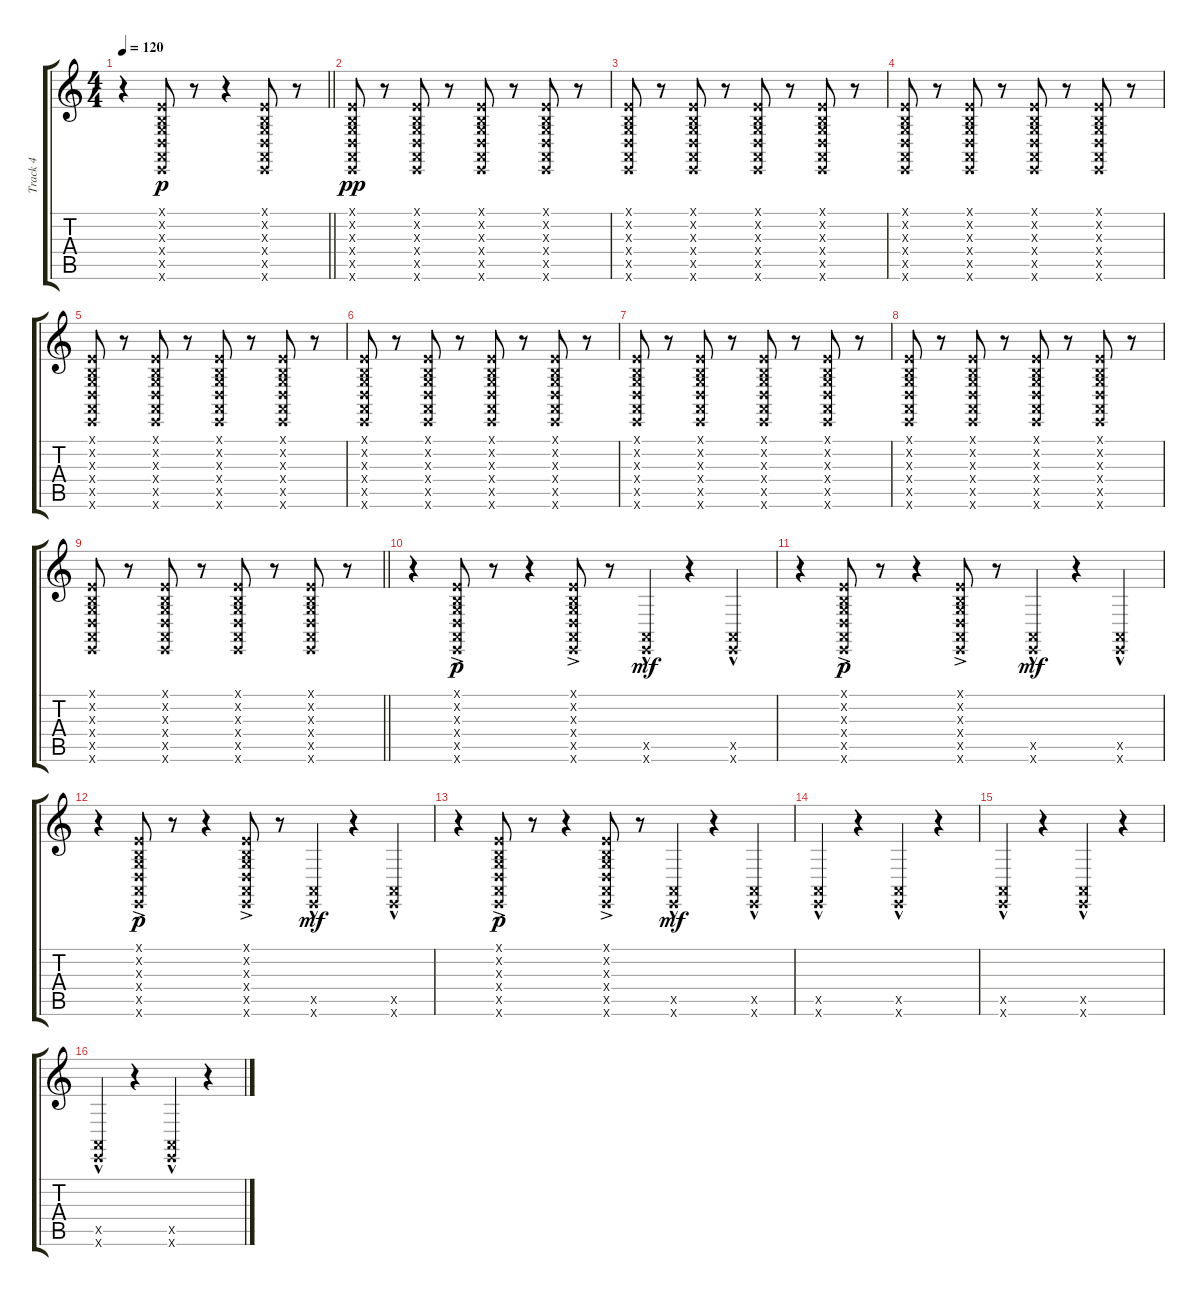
\track ("Track 4" "Track 4") {instrument woodblock}
\staff {score tabs}
\tuning (E4 B3 G3 D3 A2 E2) {hide}
\ts (4 4)
\tempo 120
\clef g2
\barLineRight lightlight
\ks c
r.4{dy p} (0.1{x} 0.2{x} 0.3{x} 0.4{x} 0.5{x} 0.6{x}).8 r.8 r.4 (0.1{x} 0.2{x} 0.3{x} 0.4{x} 0.5{x} 0.6{x}).8 r.8 |
(0.1{x} 0.2{x} 0.3{x} 0.4{x} 0.5{x} 0.6{x}).8{dy pp} r.8 (0.1{x} 0.2{x} 0.3{x} 0.4{x} 0.5{x} 0.6{x}).8 r.8 (0.1{x} 0.2{x} 0.3{x} 0.4{x} 0.5{x} 0.6{x}).8 r.8 (0.1{x} 0.2{x} 0.3{x} 0.4{x} 0.5{x} 0.6{x}).8 r.8 |
(0.1{x} 0.2{x} 0.3{x} 0.4{x} 0.5{x} 0.6{x}).8 r.8 (0.1{x} 0.2{x} 0.3{x} 0.4{x} 0.5{x} 0.6{x}).8 r.8 (0.1{x} 0.2{x} 0.3{x} 0.4{x} 0.5{x} 0.6{x}).8 r.8 (0.1{x} 0.2{x} 0.3{x} 0.4{x} 0.5{x} 0.6{x}).8 r.8 |
(0.1{x} 0.2{x} 0.3{x} 0.4{x} 0.5{x} 0.6{x}).8 r.8 (0.1{x} 0.2{x} 0.3{x} 0.4{x} 0.5{x} 0.6{x}).8 r.8 (0.1{x} 0.2{x} 0.3{x} 0.4{x} 0.5{x} 0.6{x}).8 r.8 (0.1{x} 0.2{x} 0.3{x} 0.4{x} 0.5{x} 0.6{x}).8 r.8 |
(0.1{x} 0.2{x} 0.3{x} 0.4{x} 0.5{x} 0.6{x}).8 r.8 (0.1{x} 0.2{x} 0.3{x} 0.4{x} 0.5{x} 0.6{x}).8 r.8 (0.1{x} 0.2{x} 0.3{x} 0.4{x} 0.5{x} 0.6{x}).8 r.8 (0.1{x} 0.2{x} 0.3{x} 0.4{x} 0.5{x} 0.6{x}).8 r.8 |
(0.1{x} 0.2{x} 0.3{x} 0.4{x} 0.5{x} 0.6{x}).8 r.8 (0.1{x} 0.2{x} 0.3{x} 0.4{x} 0.5{x} 0.6{x}).8 r.8 (0.1{x} 0.2{x} 0.3{x} 0.4{x} 0.5{x} 0.6{x}).8 r.8 (0.1{x} 0.2{x} 0.3{x} 0.4{x} 0.5{x} 0.6{x}).8 r.8 |
(0.1{x} 0.2{x} 0.3{x} 0.4{x} 0.5{x} 0.6{x}).8 r.8 (0.1{x} 0.2{x} 0.3{x} 0.4{x} 0.5{x} 0.6{x}).8 r.8 (0.1{x} 0.2{x} 0.3{x} 0.4{x} 0.5{x} 0.6{x}).8 r.8 (0.1{x} 0.2{x} 0.3{x} 0.4{x} 0.5{x} 0.6{x}).8 r.8 |
(0.1{x} 0.2{x} 0.3{x} 0.4{x} 0.5{x} 0.6{x}).8 r.8 (0.1{x} 0.2{x} 0.3{x} 0.4{x} 0.5{x} 0.6{x}).8 r.8 (0.1{x} 0.2{x} 0.3{x} 0.4{x} 0.5{x} 0.6{x}).8 r.8 (0.1{x} 0.2{x} 0.3{x} 0.4{x} 0.5{x} 0.6{x}).8 r.8 |
\barLineRight lightlight
(0.1{x} 0.2{x} 0.3{x} 0.4{x} 0.5{x} 0.6{x}).8 r.8 (0.1{x} 0.2{x} 0.3{x} 0.4{x} 0.5{x} 0.6{x}).8 r.8 (0.1{x} 0.2{x} 0.3{x} 0.4{x} 0.5{x} 0.6{x}).8 r.8 (0.1{x} 0.2{x} 0.3{x} 0.4{x} 0.5{x} 0.6{x}).8 r.8 |
r.4 (0.1{ac x} 0.2{ac x} 0.3{ac x} 0.4{ac x} 0.5{ac x} 0.6{ac x}).8{dy p} r.8 r.4 (0.1{ac x} 0.2{ac x} 0.3{ac x} 0.4{ac x} 0.5{ac x} 0.6{ac x}).8 r.8 (0.5{hac x} 0.6{hac x}).4{dy mf} r.4 (0.5{hac x} 0.6{hac x}).4 |
r.4 (0.1{ac x} 0.2{ac x} 0.3{ac x} 0.4{ac x} 0.5{ac x} 0.6{ac x}).8{dy p} r.8 r.4 (0.1{ac x} 0.2{ac x} 0.3{ac x} 0.4{ac x} 0.5{ac x} 0.6{ac x}).8 r.8 (0.5{hac x} 0.6{hac x}).4{dy mf} r.4 (0.5{hac x} 0.6{hac x}).4 |
r.4 (0.1{ac x} 0.2{ac x} 0.3{ac x} 0.4{ac x} 0.5{ac x} 0.6{ac x}).8{dy p} r.8 r.4 (0.1{ac x} 0.2{ac x} 0.3{ac x} 0.4{ac x} 0.5{ac x} 0.6{ac x}).8 r.8 (0.5{hac x} 0.6{hac x}).4{dy mf} r.4 (0.5{hac x} 0.6{hac x}).4 |
r.4 (0.1{ac x} 0.2{ac x} 0.3{ac x} 0.4{ac x} 0.5{ac x} 0.6{ac x}).8{dy p} r.8 r.4 (0.1{ac x} 0.2{ac x} 0.3{ac x} 0.4{ac x} 0.5{ac x} 0.6{ac x}).8 r.8 (0.5{hac x} 0.6{hac x}).4{dy mf} r.4 (0.5{hac x} 0.6{hac x}).4 |
(0.5{hac x} 0.6{hac x}).4 r.4 (0.5{hac x} 0.6{hac x}).4 r.4 |
(0.5{hac x} 0.6{hac x}).4 r.4 (0.5{hac x} 0.6{hac x}).4 r.4 |
(0.5{hac x} 0.6{hac x}).4 r.4 (0.5{hac x} 0.6{hac x}).4 r.4
